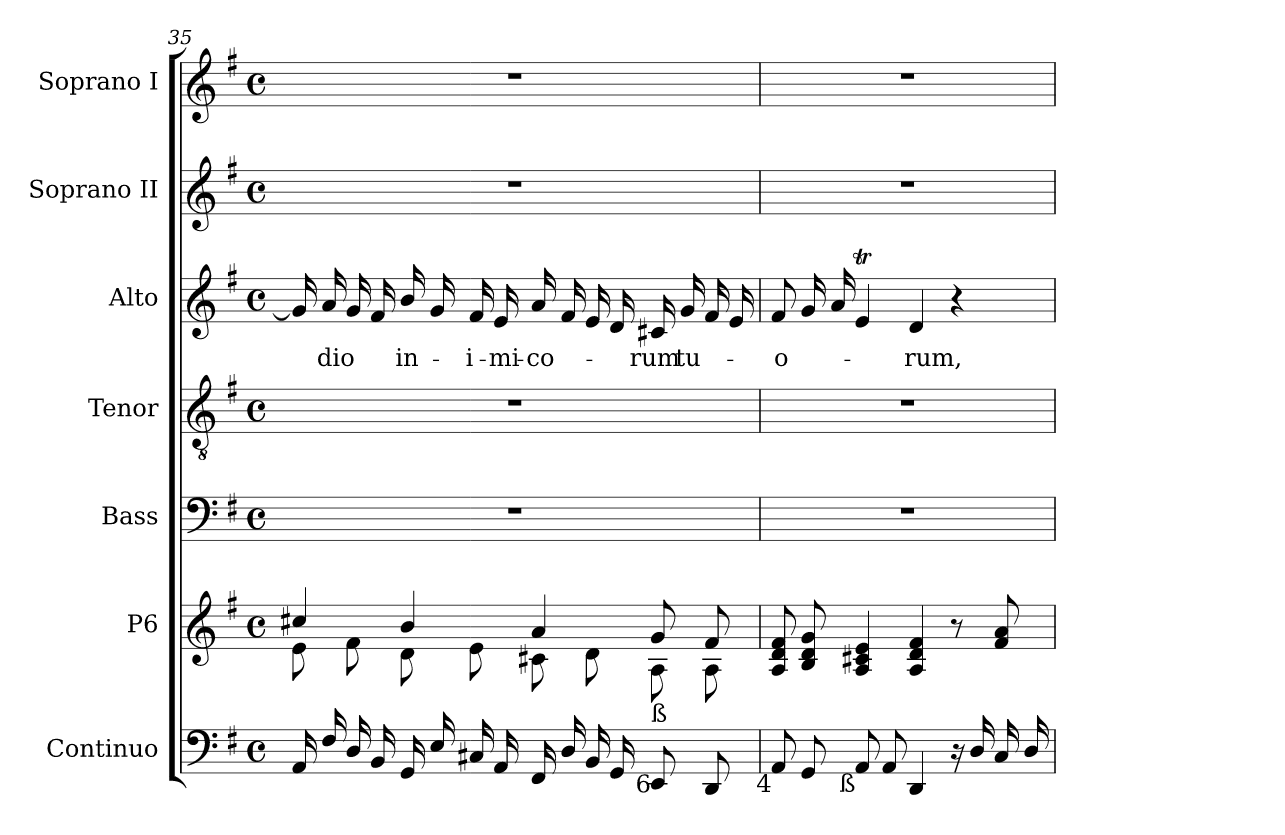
**kern	**kern	**kern	**kern	**kern	**text	**kern	**kern
*part7	*part6	*part5	*part4	*part3	*part3	*part2	*part1
*staff7	*staff6	*staff5	*staff4	*staff3	*staff3	*staff2	*staff1
*I"Continuo	*I"P6	*I"Bass	*I"Tenor	*I"Alto	*	*I"Soprano II	*I"Soprano I
*	*	*I'B.	*I'T.	*I'A.	*	*I'S.	*I'S.
*clefF4	*clefG2	*clefF4	*clefGv2	*clefG2	*	*clefG2	*clefG2
*	*	*	*ITrd7c12	*	*	*	*
*k[f#]	*k[f#]	*k[f#]	*k[f#]	*k[f#]	*	*k[f#]	*k[f#]
*G:	*G:	*G:	*G:	*G:	*	*G:	*G:
*M4/4	*M4/4	*M4/4	*M4/4	*M4/4	*	*M4/4	*M4/4
*met(c)	*met(c)	*met(c)	*met(c)	*met(c)	*	*met(c)	*met(c)
=35	=35	=35	=35	=35	=35	=35	=35
*	*^	*	*	*	*	*	*
16AAi/	4cc#Xi/	8ei\	1r	1r	16gi/]	.	1r	1r
!	!	!	!	!	!	!LO:LY:b:color=#000000	!	!
16F#i/	.	.	.	.	16ai/	-dio	.	.
16Di/	.	8f#i\	.	.	16gi/	.	.	.
16BBi/	.	.	.	.	16f#i/	.	.	.
!	!	!	!	!	!	!LO:LY:b:color=#000000	!	!
16GGi/	4bi/	8di\	.	.	16bi/	in-	.	.
16Ei/	.	.	.	.	16gi/	.	.	.
!	!	!	!	!	!	!LO:LY:b:color=#000000	!	!
16C#Xi/	.	8ei\	.	.	16f#i/	-i-	.	.
!	!	!	!	!	!	!LO:LY:b:color=#000000	!	!
16AAi/	.	.	.	.	16ei/	-mi-	.	.
!	!	!	!	!	!	!LO:LY:b:color=#000000	!	!
16FF#i/	4ai/	8c#Xi\	.	.	16ai/	-co-	.	.
16Di/	.	.	.	.	16f#i/	.	.	.
16BBi/	.	8di\	.	.	16ei/	.	.	.
16GGi/	.	.	.	.	16di/	.	.	.
!LO:TX:b:rj:t=6	!	!	!	!	!	!	!	!
!LO:TX:t=ß	!	!	!	!	!	!	!	!
!	!	!	!	!	!	!LO:LY:b:color=#000000	!	!
8EEi/	8gi/	8Ai\	.	.	16c#Xi/	-rum	.	.
!	!	!	!	!	!	!LO:LY:b:color=#000000	!	!
.	.	.	.	.	16gi/	tu-	.	.
8DDi/	8f#i/	8Ai\	.	.	16f#i/	.	.	.
.	.	.	.	.	16ei/	.	.	.
*	*v	*v	*	*	*	*	*	*
=36	=36	=36	=36	=36	=36	=36	=36
!LO:TX:b:rj:t=4	!	!	!	!	!	!	!
!	!	!	!	!	!LO:LY:b:color=#000000	!	!
8AAi/	8Ai/ 8di 8f#i	1r	1r	8f#i/	-o-	1r	1r
8GGi/	8Bi/ 8di 8gi	.	.	16gi/	.	.	.
.	.	.	.	16ai/	.	.	.
!LO:TX:b:rj:t=ß	!	!	!	!	!	!	!
8AAi/	4Ai/ 4c#Xi 4ei	.	.	4eTi/	.	.	.
8AAi/	.	.	.	.	.	.	.
!	!	!	!	!	!LO:LY:b:color=#000000	!	!
4DDi/	4Ai/ 4di 4f#i	.	.	4di/	-rum,	.	.
16r	8r	.	.	4r	.	.	.
16Di/	.	.	.	.	.	.	.
16Ci/	8f#i/ 8ai	.	.	.	.	.	.
16Di/	.	.	.	.	.	.	.
=	=	=	=	=	=	=	=
*-	*-	*-	*-	*-	*-	*-	*-
